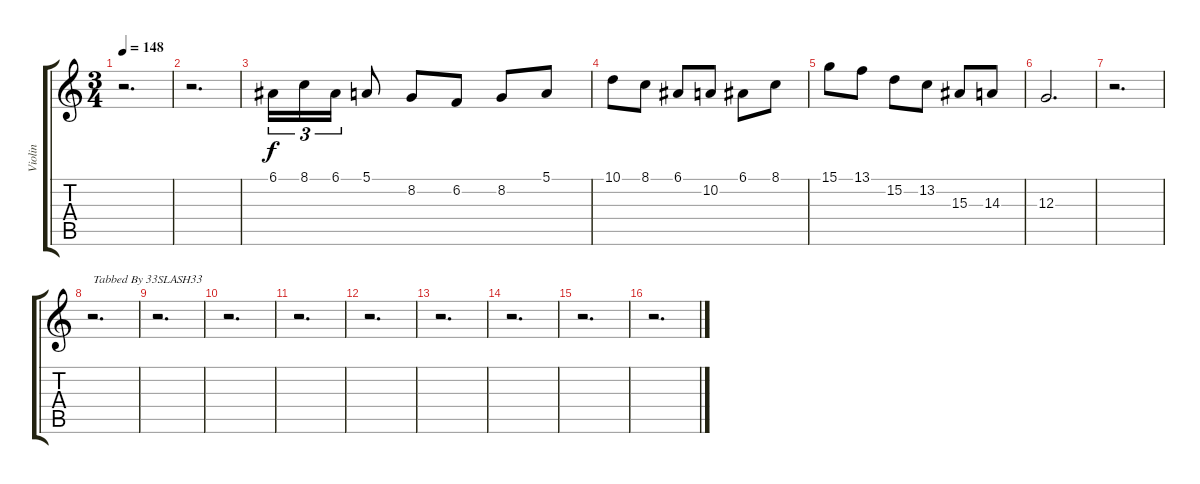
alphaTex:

\track ("Violin" "Violin") {instrument violin}
\staff {score tabs}
\tuning (E4 B3 G3 D3 A2 E2) {hide}
\ts (3 4)
\tempo 148
\clef g2
\ks c
r.2{d dy f} |
r.2{d} |
6.1.16{tu (3 2)} 8.1.16{tu (3 2)} 6.1.16{tu (3 2)} 5.1.8 8.2.8 6.2.8 8.2.8 5.1.8 |
10.1.8 8.1.8 6.1.8 10.2.8 6.1.8 8.1.8 |
15.1.8 13.1.8 15.2.8 13.2.8 15.3.8 14.3.8 |
12.3.2{d} |
r.2{d} |
r.2{d txt "Tabbed By 33SLASH33"} |
r.2{d} |
r.2{d} |
r.2{d} |
r.2{d} |
r.2{d} |
r.2{d} |
r.2{d} |
r.2{d}
